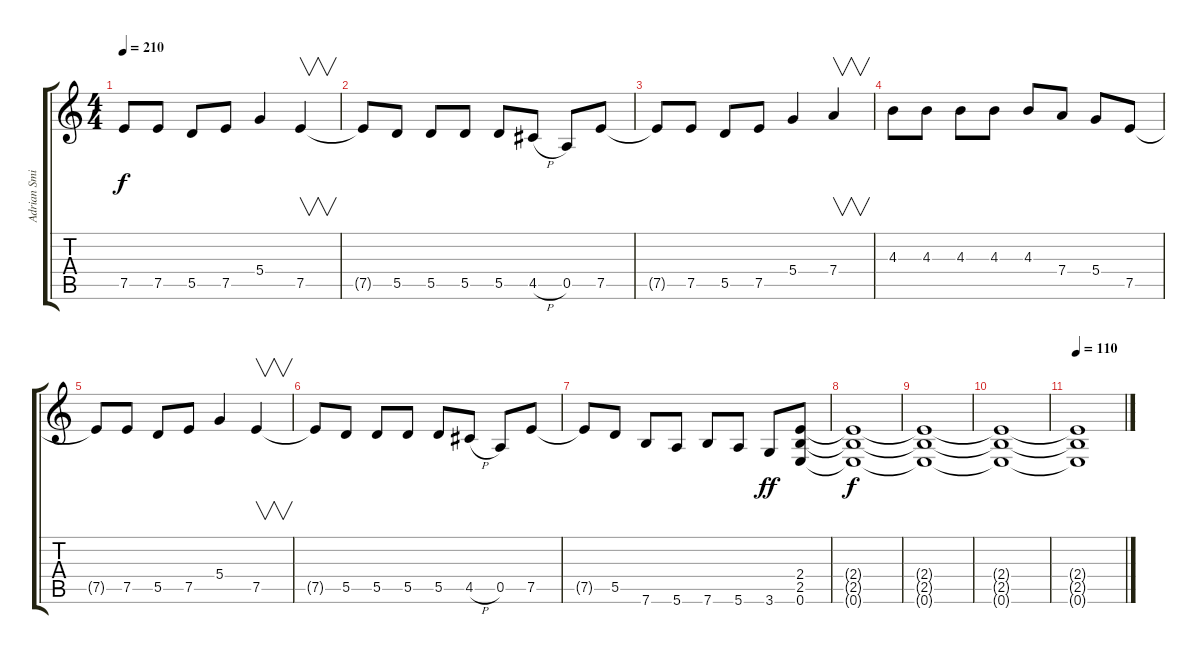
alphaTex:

\track ("Adrian Smith" "Adrian Smi") {instrument distortionguitar}
\staff {score tabs}
\tuning (E4 B3 G3 D3 A2 E2) {hide}
\ts (4 4)
\tempo 210
\clef g2
\ks c
7.5{t}.8{dy f} 7.5.8 5.5.8 7.5.8 5.4.4 7.5.4{v} |
7.5{t}.8 5.5.8 5.5.8 5.5.8 5.5.8 4.5{h}.8 0.5.8 7.5.8 |
7.5{t}.8 7.5.8 5.5.8 7.5.8 5.4.4 7.4.4{v} |
4.3.8 4.3.8 4.3.8 4.3.8 4.3.8 7.4.8 5.4.8 7.5.8 |
7.5{t}.8 7.5.8 5.5.8 7.5.8 5.4.4 7.5.4{v} |
7.5{t}.8 5.5.8 5.5.8 5.5.8 5.5.8 4.5{h}.8 0.5.8 7.5.8 |
7.5{t}.8 5.5.8 7.6.8 5.6.8 7.6.8 5.6.8 3.6.8{dy ff} (2.4 2.5 0.6).8 |
(2.4{t} 2.5{t} 0.6{t}).1{dy f} |
(2.4{t} 2.5{t} 0.6{t}).1 |
(2.4{t} 2.5{t} 0.6{t}).1 |
\tempo 110
(2.4{t} 2.5{t} 0.6{t}).1
